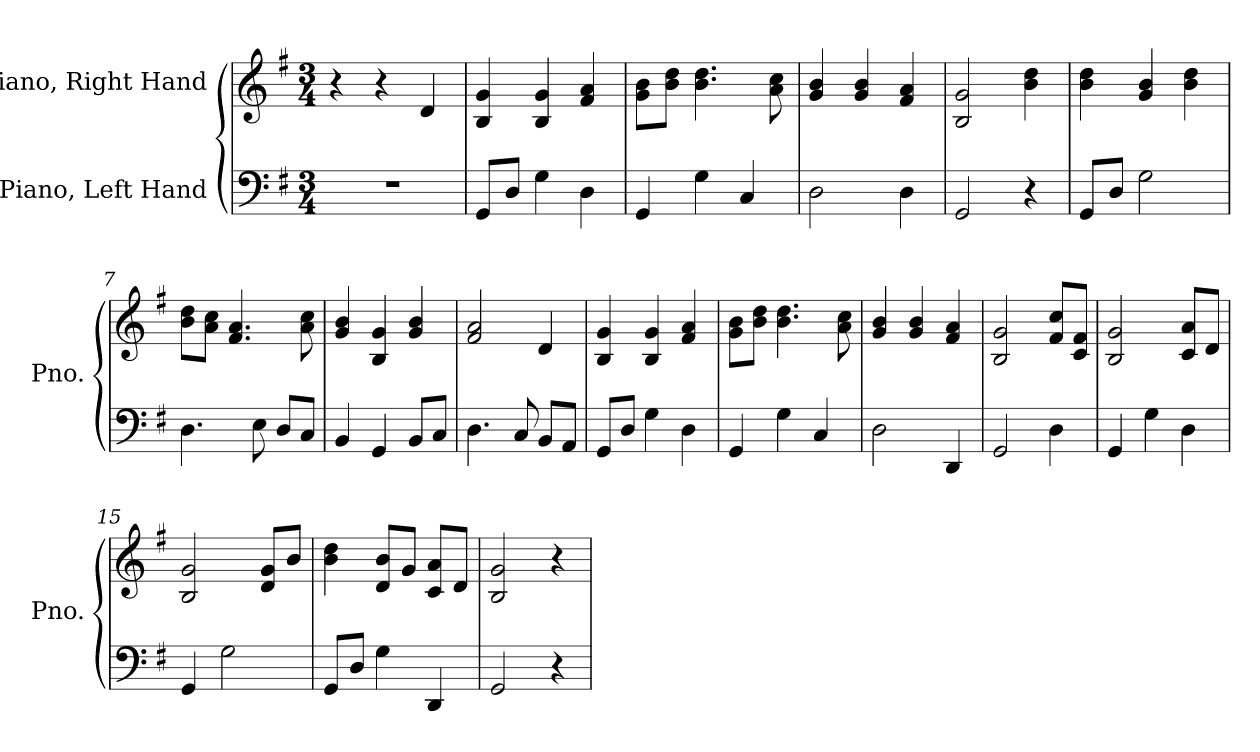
**kern	**kern
*part2	*part1
*staff2	*staff1
*I"Piano, Left Hand	*I"Piano, Right Hand
*I'Pno.	*I'Pno.
*clefF4	*clefG2
*k[f#]	*k[f#]
*M3/4	*M3/4
*MM100	*MM100
=1	=1
2.r	4r
.	4r
.	4d/
=2	=2
8GG/L	4B/ 4g/
8D/J	.
4G\	4B/ 4g/
4D\	4f#/ 4a/
=3	=3
4GG/	8g\ 8b\L
.	8b\ 8dd\J
4G\	4.b\ 4.dd\
4C/	.
.	8a\ 8cc\
=4	=4
2D\	4g/ 4b/
.	4g/ 4b/
4D\	4f#/ 4a/
=5	=5
2GG/	2B/ 2g/
4r	4b\ 4dd\
=6	=6
8GG/L	4b\ 4dd\
8D/J	.
2G\	4g/ 4b/
.	4b\ 4dd\
=7	=7
4.D\	8b\ 8dd\L
.	8a\ 8cc\J
.	4.f#/ 4.a/
8E\	.
8D/L	.
8C/J	8a\ 8cc\
!!LO:LB:g=z
=8	=8
4BB/	4g/ 4b/
4GG/	4B/ 4g/
8BB/L	4g/ 4b/
8C/J	.
=9	=9
4.D\	2f#/ 2a/
8C/	.
8BB/L	4d/
8AA/J	.
=10	=10
8GG/L	4B/ 4g/
8D/J	.
4G\	4B/ 4g/
4D\	4f#/ 4a/
=11	=11
4GG/	8g\ 8b\L
.	8b\ 8dd\J
4G\	4.b\ 4.dd\
4C/	.
.	8a\ 8cc\
=12	=12
2D\	4g/ 4b/
.	4g/ 4b/
4DD/	4f#/ 4a/
=13	=13
2GG/	2B/ 2g/
4D\	8f#/ 8cc/L
.	8c/ 8f#/J
=14	=14
4GG/	2B/ 2g/
4G\	.
4D\	8c/ 8a/L
.	8d/J
=15	=15
4GG/	2B/ 2g/
2G\	.
.	8d/ 8g/L
.	8b/J
!!LO:LB:g=z
=16	=16
8GG/L	4b\ 4dd\
8D/J	.
4G\	8d/ 8b/L
.	8g/J
4DD/	8c/ 8a/L
.	8d/J
=17	=17
2GG/	2B/ 2g/
4r	4r
=	=
*-	*-
